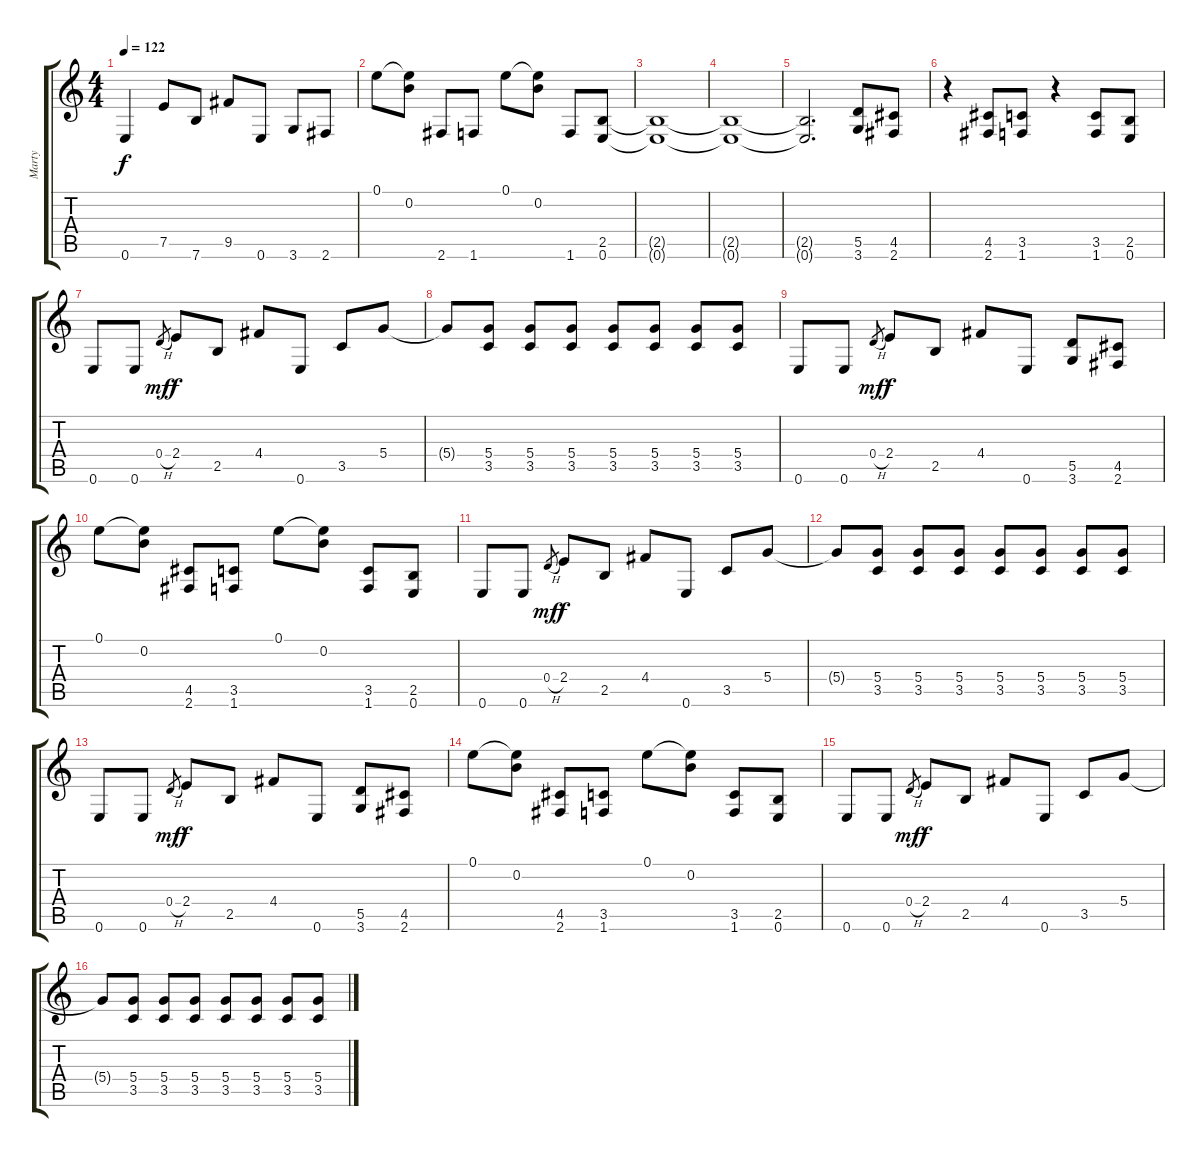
\track ("Marty" "Marty") {instrument distortionguitar}
\staff {score tabs}
\tuning (E4 B3 G3 D3 A2 E2) {hide}
\ts (4 4)
\tempo 122
\clef g2
\ks c
0.6.4{dy f} 7.5.8 7.6.8 9.5.8 0.6.8 3.6.8 2.6.8 |
0.1.8 (0.1{t} 0.2).8 2.6.8 1.6.8 0.1.8 (0.1{t} 0.2).8 1.6.8 (2.5 0.6).8 |
(2.5{t} 0.6{t}).1 |
(2.5{t} 0.6{t}).1 |
(2.5{t} 0.6{t}).2{d} (5.5 3.6).8 (4.5 2.6).8 |
r.4 (4.5 2.6).8 (3.5 1.6).8 r.4 (3.5 1.6).8 (2.5 0.6).8 |
0.6.8 0.6.8 0.4{h}.8{gr dy mf} 2.4.8{dy f} 2.5.8 4.4.8 0.6.8 3.5.8 5.4.8 |
5.4{t}.8 (5.4 3.5).8 (5.4 3.5).8 (5.4 3.5).8 (5.4 3.5).8 (5.4 3.5).8 (5.4 3.5).8 (5.4 3.5).8 |
0.6.8 0.6.8 0.4{h}.8{gr dy mf} 2.4.8{dy f} 2.5.8 4.4.8 0.6.8 (5.5 3.6).8 (4.5 2.6).8 |
0.1.8 (0.1{t} 0.2).8 (4.5 2.6).8 (3.5 1.6).8 0.1.8 (0.1{t} 0.2).8 (3.5 1.6).8 (2.5 0.6).8 |
0.6.8 0.6.8 0.4{h}.8{gr dy mf} 2.4.8{dy f} 2.5.8 4.4.8 0.6.8 3.5.8 5.4.8 |
5.4{t}.8 (5.4 3.5).8 (5.4 3.5).8 (5.4 3.5).8 (5.4 3.5).8 (5.4 3.5).8 (5.4 3.5).8 (5.4 3.5).8 |
0.6.8 0.6.8 0.4{h}.8{gr dy mf} 2.4.8{dy f} 2.5.8 4.4.8 0.6.8 (5.5 3.6).8 (4.5 2.6).8 |
0.1.8 (0.1{t} 0.2).8 (4.5 2.6).8 (3.5 1.6).8 0.1.8 (0.1{t} 0.2).8 (3.5 1.6).8 (2.5 0.6).8 |
0.6.8 0.6.8 0.4{h}.8{gr dy mf} 2.4.8{dy f} 2.5.8 4.4.8 0.6.8 3.5.8 5.4.8 |
5.4{t}.8 (5.4 3.5).8 (5.4 3.5).8 (5.4 3.5).8 (5.4 3.5).8 (5.4 3.5).8 (5.4 3.5).8 (5.4 3.5).8
